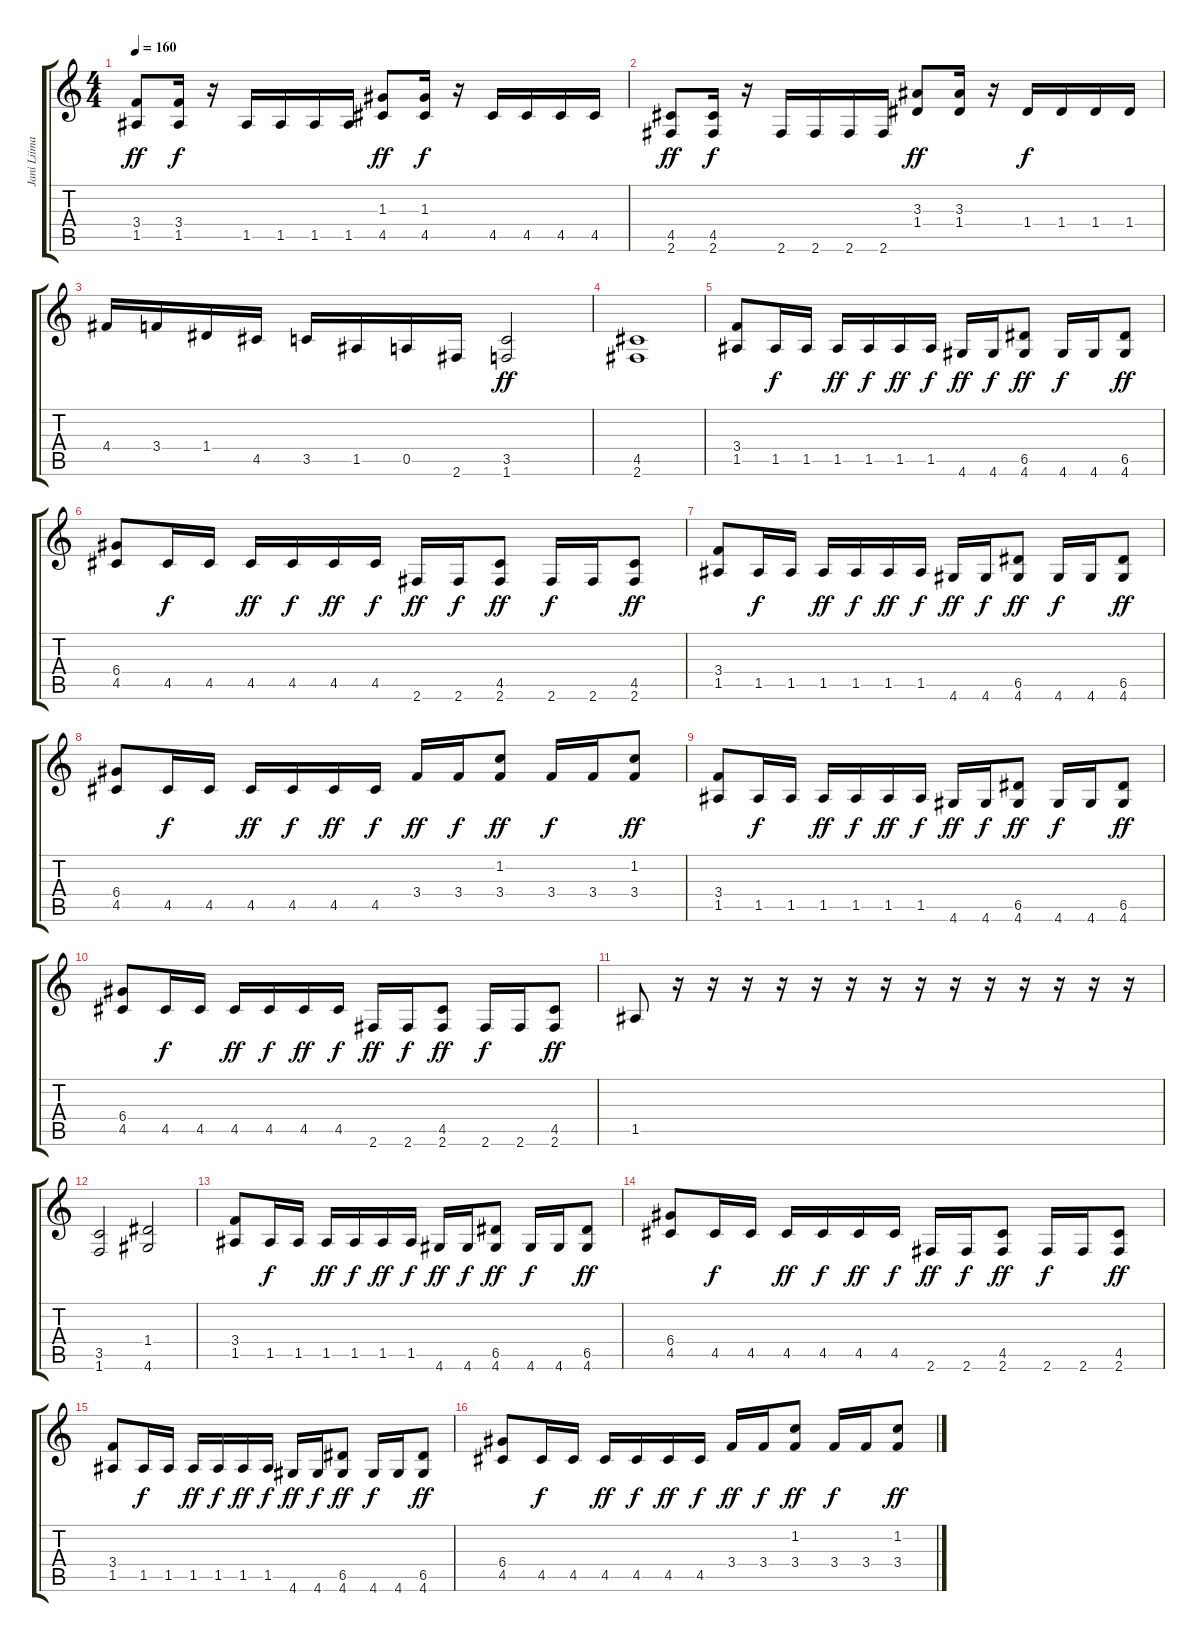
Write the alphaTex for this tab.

\track ("Jani Liimatainen" "Jani Liima") {instrument overdrivenguitar}
\staff {score tabs}
\tuning (E4 B3 G3 D3 A2 E2) {hide}
\ts (4 4)
\tempo 160
\clef g2
\ks c
(3.4 1.5).8{dy ff} (3.4 1.5).16{dy f} r.16 1.5.16 1.5.16 1.5.16 1.5.16 (1.3 4.5).8{dy ff} (1.3 4.5).16{dy f} r.16 4.5.16 4.5.16 4.5.16 4.5.16 |
(4.5 2.6).8{dy ff} (4.5 2.6).16{dy f} r.16 2.6.16 2.6.16 2.6.16 2.6.16 (3.3 1.4).8{dy ff} (3.3 1.4).16 r.16 1.4.16{dy f} 1.4.16 1.4.16 1.4.16 |
4.4.16 3.4.16 1.4.16 4.5.16 3.5.16 1.5.16 0.5.16 2.6.16 (3.5 1.6).2{dy ff} |
(4.5 2.6).1 |
(3.4 1.5).8 1.5.16{dy f} 1.5.16 1.5.16{dy ff} 1.5.16{dy f} 1.5.16{dy ff} 1.5.16{dy f} 4.6.16{dy ff} 4.6.16{dy f} (6.5 4.6).8{dy ff} 4.6.16{dy f} 4.6.16 (6.5 4.6).8{dy ff} |
(6.4 4.5).8 4.5.16{dy f} 4.5.16 4.5.16{dy ff} 4.5.16{dy f} 4.5.16{dy ff} 4.5.16{dy f} 2.6.16{dy ff} 2.6.16{dy f} (4.5 2.6).8{dy ff} 2.6.16{dy f} 2.6.16 (4.5 2.6).8{dy ff} |
(3.4 1.5).8 1.5.16{dy f} 1.5.16 1.5.16{dy ff} 1.5.16{dy f} 1.5.16{dy ff} 1.5.16{dy f} 4.6.16{dy ff} 4.6.16{dy f} (6.5 4.6).8{dy ff} 4.6.16{dy f} 4.6.16 (6.5 4.6).8{dy ff} |
(6.4 4.5).8 4.5.16{dy f} 4.5.16 4.5.16{dy ff} 4.5.16{dy f} 4.5.16{dy ff} 4.5.16{dy f} 3.4.16{dy ff} 3.4.16{dy f} (1.2 3.4).8{dy ff} 3.4.16{dy f} 3.4.16 (1.2 3.4).8{dy ff} |
(3.4 1.5).8 1.5.16{dy f} 1.5.16 1.5.16{dy ff} 1.5.16{dy f} 1.5.16{dy ff} 1.5.16{dy f} 4.6.16{dy ff} 4.6.16{dy f} (6.5 4.6).8{dy ff} 4.6.16{dy f} 4.6.16 (6.5 4.6).8{dy ff} |
(6.4 4.5).8 4.5.16{dy f} 4.5.16 4.5.16{dy ff} 4.5.16{dy f} 4.5.16{dy ff} 4.5.16{dy f} 2.6.16{dy ff} 2.6.16{dy f} (4.5 2.6).8{dy ff} 2.6.16{dy f} 2.6.16 (4.5 2.6).8{dy ff} |
1.5.8 r.16 r.16 r.16 r.16 r.16 r.16 r.16 r.16 r.16 r.16 r.16 r.16 r.16 r.16 |
(3.5 1.6).2 (1.4 4.6).2 |
(3.4 1.5).8 1.5.16{dy f} 1.5.16 1.5.16{dy ff} 1.5.16{dy f} 1.5.16{dy ff} 1.5.16{dy f} 4.6.16{dy ff} 4.6.16{dy f} (6.5 4.6).8{dy ff} 4.6.16{dy f} 4.6.16 (6.5 4.6).8{dy ff} |
(6.4 4.5).8 4.5.16{dy f} 4.5.16 4.5.16{dy ff} 4.5.16{dy f} 4.5.16{dy ff} 4.5.16{dy f} 2.6.16{dy ff} 2.6.16{dy f} (4.5 2.6).8{dy ff} 2.6.16{dy f} 2.6.16 (4.5 2.6).8{dy ff} |
(3.4 1.5).8 1.5.16{dy f} 1.5.16 1.5.16{dy ff} 1.5.16{dy f} 1.5.16{dy ff} 1.5.16{dy f} 4.6.16{dy ff} 4.6.16{dy f} (6.5 4.6).8{dy ff} 4.6.16{dy f} 4.6.16 (6.5 4.6).8{dy ff} |
(6.4 4.5).8 4.5.16{dy f} 4.5.16 4.5.16{dy ff} 4.5.16{dy f} 4.5.16{dy ff} 4.5.16{dy f} 3.4.16{dy ff} 3.4.16{dy f} (1.2 3.4).8{dy ff} 3.4.16{dy f} 3.4.16 (1.2 3.4).8{dy ff}
